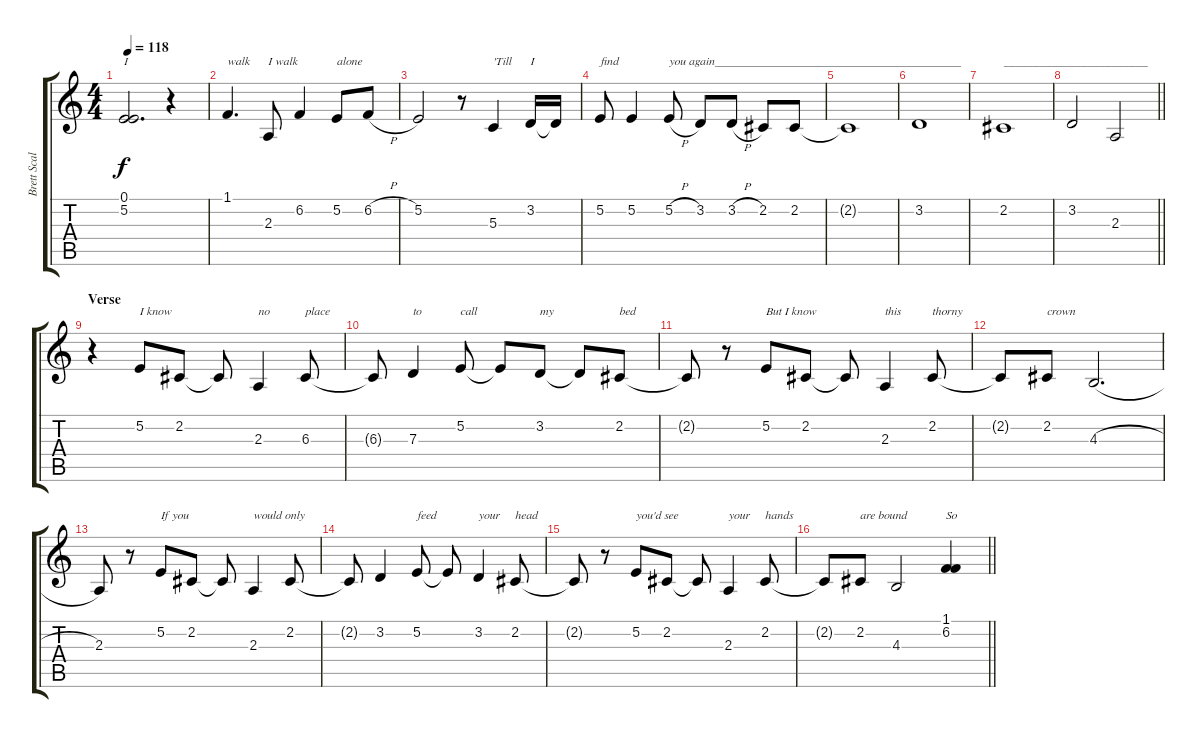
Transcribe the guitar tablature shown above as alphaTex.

\track ("Brett Scallions (Vocals)" "Brett Scal") {instrument bassoon}
\staff {score tabs}
\tuning (E4 B3 G3 D3 A2 E2) {hide}
\ts (4 4)
\tempo 118
\clef g2
\ks c
(0.1 5.2).2{d txt "I" dy f} r.4 |
1.1.4{d txt "walk"} 2.3.8{txt "I walk"} 6.2.4 5.2.8{txt "alone"} 6.2{h}.8 |
5.2.2 r.8 5.3.4{txt "'Till"} 3.2.16{txt "I"} 3.2{t}.16 |
5.2.8{txt "find"} 5.2.4 5.2{h}.8{txt "you again_________________________________________"} 3.2.8 3.2{h}.8 2.2.8 2.2.8 |
2.2{t}.1 |
3.2.1 |
2.2.1{txt "________________________"} |
\barLineRight lightlight
3.2.2 2.3.2 |
\section ("" "Verse")
r.4 5.2.8{txt "I know"} 2.2.8 2.2{t}.8 2.3.4{txt "no"} 6.3.8{txt "place"} |
6.3{t}.8 7.3.4{txt "to"} 5.2.8{txt "call"} 5.2{t}.8 3.2.8{txt "my"} 3.2{t}.8 2.2.8{txt "bed"} |
2.2{t}.8 r.8 5.2.8{txt "But I know"} 2.2.8 2.2{t}.8 2.3.4{txt "this"} 2.2.8{txt "thorny"} |
2.2{t}.8 2.2.8{txt "crown"} 4.3{h}.2{d} |
2.3.8 r.8 5.2.8{txt "If you"} 2.2.8 2.2{t}.8 2.3.4{txt "would only"} 2.2.8 |
2.2{t}.8 3.2.4 5.2.8{txt "feed"} 5.2{t}.8 3.2.4{txt "your"} 2.2.8{txt "head"} |
2.2{t}.8 r.8 5.2.8{txt "you'd see"} 2.2.8 2.2{t}.8 2.3.4{txt "your"} 2.2.8{txt "hands"} |
\barLineRight lightlight
2.2{t}.8 2.2.8{txt "are bound"} 4.3.2 (1.1 6.2).4{txt "So"}
